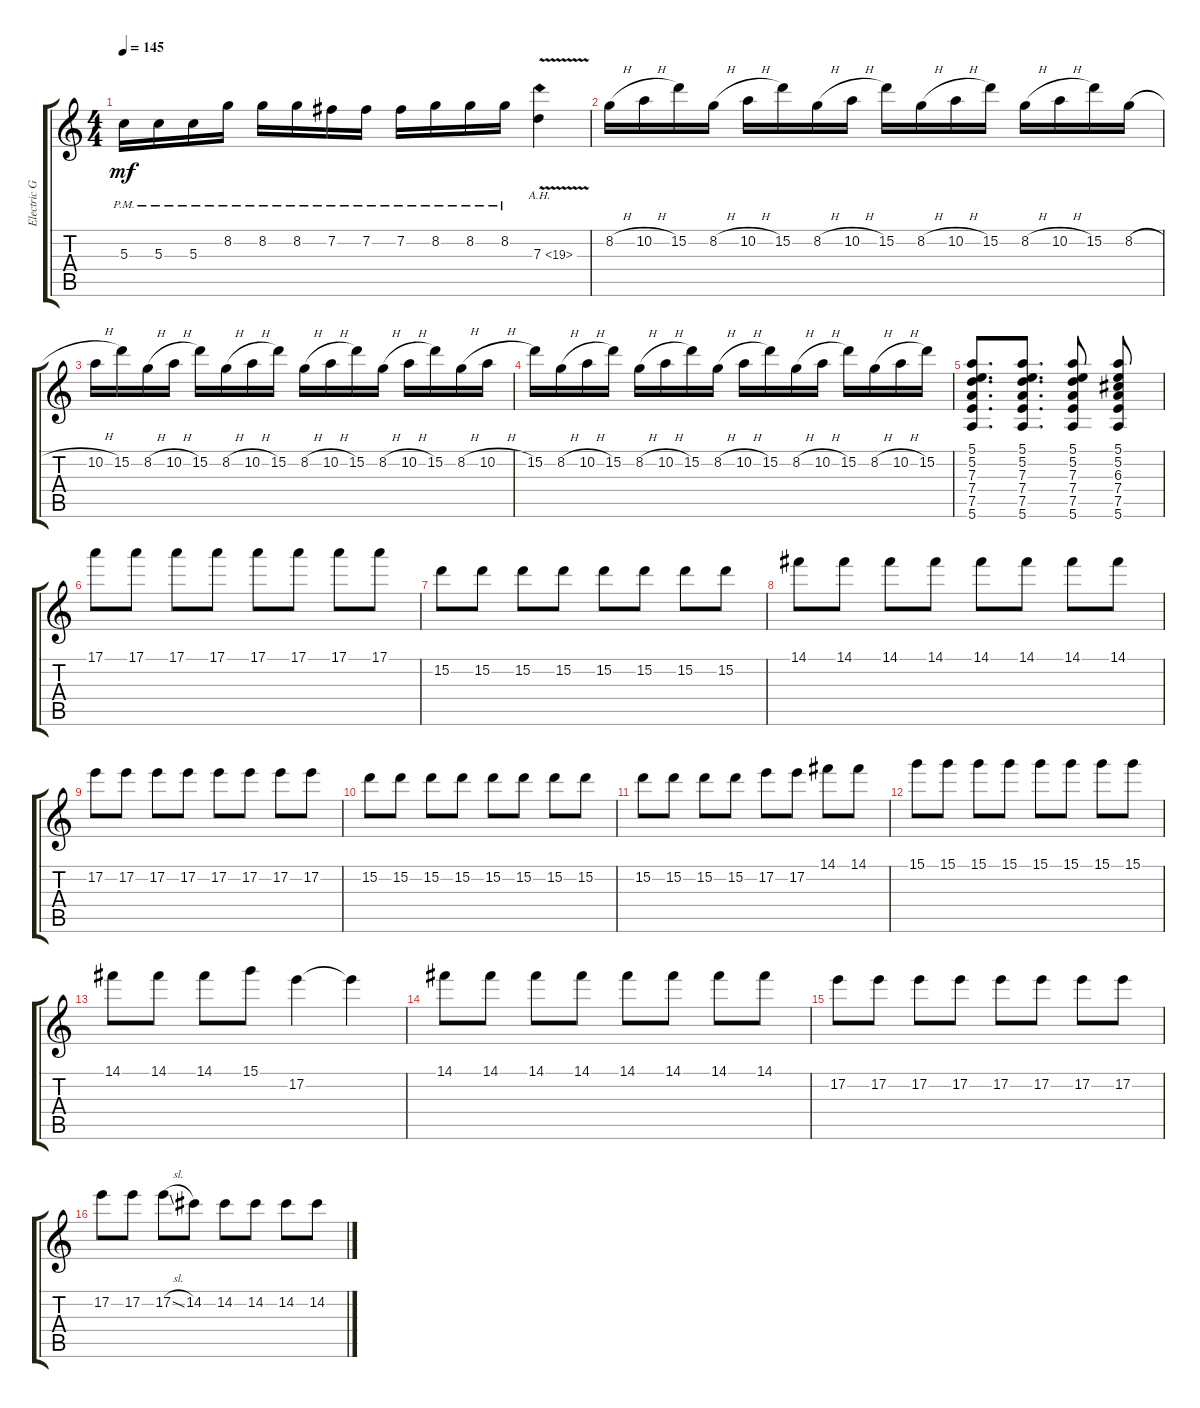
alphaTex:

\track ("Electric Guitar" "Electric G") {instrument distortionguitar}
\staff {score tabs}
\tuning (E4 B3 G3 D3 A2 E2) {hide}
\ts (4 4)
\tempo 145
\clef g2
\ks c
5.3{pm}.16{dy mf} 5.3{pm}.16 5.3{pm}.16 8.2{pm}.16 8.2{pm}.16 8.2{pm}.16 7.2{pm}.16 7.2{pm}.16 7.2{pm}.16 8.2{pm}.16 8.2{pm}.16 8.2{pm}.16 7.3{ah 12 v}.4 |
8.2{h}.16 10.2{h}.16 15.2.16 8.2{h}.16 10.2{h}.16 15.2.16 8.2{h}.16 10.2{h}.16 15.2.16 8.2{h}.16 10.2{h}.16 15.2.16 8.2{h}.16 10.2{h}.16 15.2.16 8.2{h}.16 |
10.2{h}.16 15.2.16 8.2{h}.16 10.2{h}.16 15.2.16 8.2{h}.16 10.2{h}.16 15.2.16 8.2{h}.16 10.2{h}.16 15.2.16 8.2{h}.16 10.2{h}.16 15.2.16 8.2{h}.16 10.2{h}.16 |
15.2.16 8.2{h}.16 10.2{h}.16 15.2.16 8.2{h}.16 10.2{h}.16 15.2.16 8.2{h}.16 10.2{h}.16 15.2.16 8.2{h}.16 10.2{h}.16 15.2.16 8.2{h}.16 10.2{h}.16 15.2.16 |
(5.1 5.2 7.3 7.4 7.5 5.6).8{d} (5.1 5.2 7.3 7.4 7.5 5.6).8{d} (5.1 5.2 7.3 7.4 7.5 5.6).8 (5.1 5.2 6.3 7.4 7.5 5.6).8 |
17.1.8 17.1.8 17.1.8 17.1.8 17.1.8 17.1.8 17.1.8 17.1.8 |
15.2.8 15.2.8 15.2.8 15.2.8 15.2.8 15.2.8 15.2.8 15.2.8 |
14.1.8 14.1.8 14.1.8 14.1.8 14.1.8 14.1.8 14.1.8 14.1.8 |
17.2.8 17.2.8 17.2.8 17.2.8 17.2.8 17.2.8 17.2.8 17.2.8 |
15.2.8 15.2.8 15.2.8 15.2.8 15.2.8 15.2.8 15.2.8 15.2.8 |
15.2.8 15.2.8 15.2.8 15.2.8 17.2.8 17.2.8 14.1.8 14.1.8 |
15.1.8 15.1.8 15.1.8 15.1.8 15.1.8 15.1.8 15.1.8 15.1.8 |
14.1.8 14.1.8 14.1.8 15.1.8 17.2.4 17.2{t}.4 |
14.1.8 14.1.8 14.1.8 14.1.8 14.1.8 14.1.8 14.1.8 14.1.8 |
17.2.8 17.2.8 17.2.8 17.2.8 17.2.8 17.2.8 17.2.8 17.2.8 |
17.2.8 17.2.8 17.2{sl}.8 14.2.8 14.2.8 14.2.8 14.2.8 14.2.8
